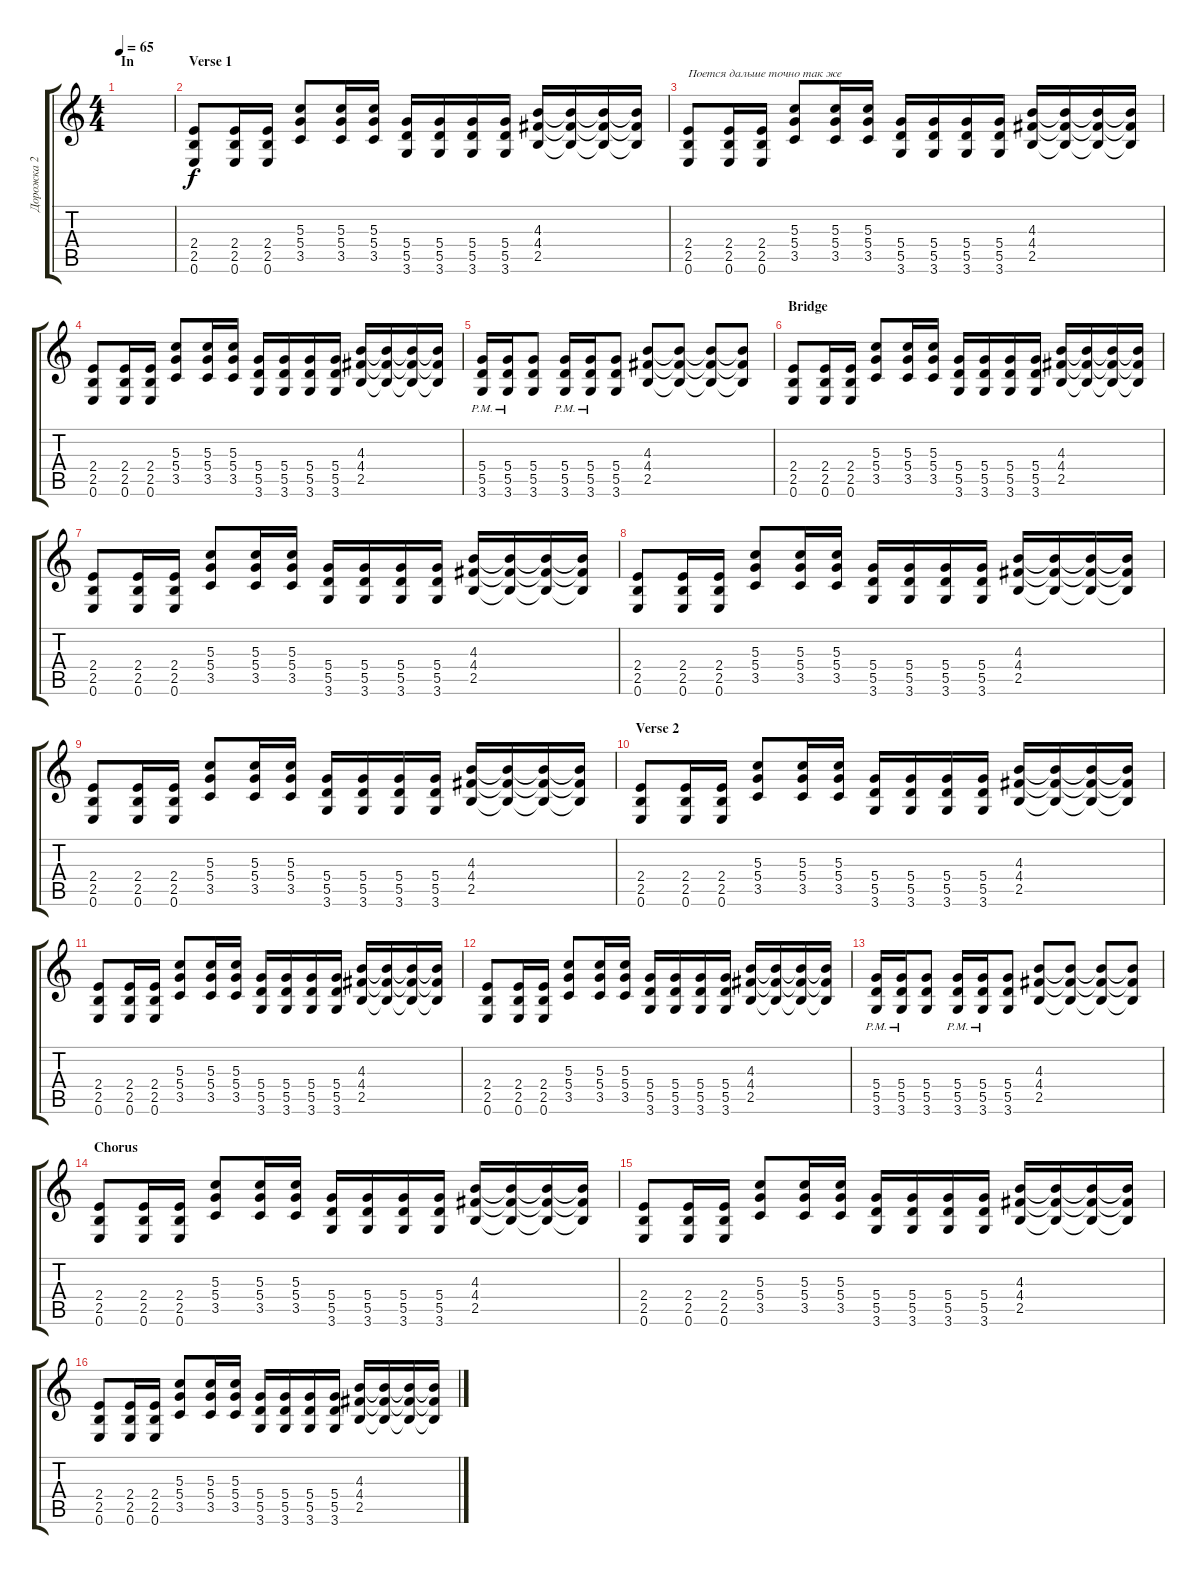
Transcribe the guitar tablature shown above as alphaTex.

\track ("Дорожка 2" "Дорожка 2") {instrument overdrivenguitar}
\staff {score tabs}
\tuning (E4 B3 G3 D3 A2 E2) {hide}
\ts (4 4)
\section ("" "In")
\tempo 65
\clef g2
\ks c
|
\section ("" "Verse 1")
(2.4 2.5 0.6).8 (2.4 2.5 0.6).16 (2.4 2.5 0.6).16 (5.3 5.4 3.5).8 (5.3 5.4 3.5).16 (5.3 5.4 3.5).16 (5.4 5.5 3.6).16 (5.4 5.5 3.6).16 (5.4 5.5 3.6).16 (5.4 5.5 3.6).16 (4.3 4.4 2.5).16 (4.3{t} 4.4{t} 2.5{t}).16 (4.3{t} 4.4{t} 2.5{t}).16 (4.3{t} 4.4{t} 2.5{t}).16 |
(2.4 2.5 0.6).8{txt "Поется дальше точно так же"} (2.4 2.5 0.6).16 (2.4 2.5 0.6).16 (5.3 5.4 3.5).8 (5.3 5.4 3.5).16 (5.3 5.4 3.5).16 (5.4 5.5 3.6).16 (5.4 5.5 3.6).16 (5.4 5.5 3.6).16 (5.4 5.5 3.6).16 (4.3 4.4 2.5).16 (4.3{t} 4.4{t} 2.5{t}).16 (4.3{t} 4.4{t} 2.5{t}).16 (4.3{t} 4.4{t} 2.5{t}).16 |
(2.4 2.5 0.6).8 (2.4 2.5 0.6).16 (2.4 2.5 0.6).16 (5.3 5.4 3.5).8 (5.3 5.4 3.5).16 (5.3 5.4 3.5).16 (5.4 5.5 3.6).16 (5.4 5.5 3.6).16 (5.4 5.5 3.6).16 (5.4 5.5 3.6).16 (4.3 4.4 2.5).16 (4.3{t} 4.4{t} 2.5{t}).16 (4.3{t} 4.4{t} 2.5{t}).16 (4.3{t} 4.4{t} 2.5{t}).16 |
(5.4{pm} 5.5{pm} 3.6{pm}).16 (5.4{pm} 5.5{pm} 3.6{pm}).16 (5.4 5.5 3.6).8 (5.4{pm} 5.5{pm} 3.6{pm}).16 (5.4{pm} 5.5{pm} 3.6{pm}).16 (5.4 5.5 3.6).8 (4.3 4.4 2.5).8 (4.3{t} 4.4{t} 2.5{t}).8 (4.3{t} 4.4{t} 2.5{t}).8 (4.3{t} 4.4{t} 2.5{t}).8 |
\section ("" "Bridge")
(2.4 2.5 0.6).8{volume 8} (2.4 2.5 0.6).16 (2.4 2.5 0.6).16 (5.3 5.4 3.5).8 (5.3 5.4 3.5).16 (5.3 5.4 3.5).16 (5.4 5.5 3.6).16 (5.4 5.5 3.6).16 (5.4 5.5 3.6).16 (5.4 5.5 3.6).16 (4.3 4.4 2.5).16 (4.3{t} 4.4{t} 2.5{t}).16 (4.3{t} 4.4{t} 2.5{t}).16 (4.3{t} 4.4{t} 2.5{t}).16 |
(2.4 2.5 0.6).8{volume 8} (2.4 2.5 0.6).16 (2.4 2.5 0.6).16 (5.3 5.4 3.5).8 (5.3 5.4 3.5).16 (5.3 5.4 3.5).16 (5.4 5.5 3.6).16 (5.4 5.5 3.6).16 (5.4 5.5 3.6).16 (5.4 5.5 3.6).16 (4.3 4.4 2.5).16 (4.3{t} 4.4{t} 2.5{t}).16 (4.3{t} 4.4{t} 2.5{t}).16 (4.3{t} 4.4{t} 2.5{t}).16 |
(2.4 2.5 0.6).8{volume 8} (2.4 2.5 0.6).16 (2.4 2.5 0.6).16 (5.3 5.4 3.5).8 (5.3 5.4 3.5).16 (5.3 5.4 3.5).16 (5.4 5.5 3.6).16 (5.4 5.5 3.6).16 (5.4 5.5 3.6).16 (5.4 5.5 3.6).16 (4.3 4.4 2.5).16 (4.3{t} 4.4{t} 2.5{t}).16 (4.3{t} 4.4{t} 2.5{t}).16 (4.3{t} 4.4{t} 2.5{t}).16 |
(2.4 2.5 0.6).8{volume 8} (2.4 2.5 0.6).16 (2.4 2.5 0.6).16 (5.3 5.4 3.5).8 (5.3 5.4 3.5).16 (5.3 5.4 3.5).16 (5.4 5.5 3.6).16 (5.4 5.5 3.6).16 (5.4 5.5 3.6).16 (5.4 5.5 3.6).16 (4.3 4.4 2.5).16 (4.3{t} 4.4{t} 2.5{t}).16 (4.3{t} 4.4{t} 2.5{t}).16 (4.3{t} 4.4{t} 2.5{t}).16 |
\section ("" "Verse 2")
(2.4 2.5 0.6).8{volume 8} (2.4 2.5 0.6).16 (2.4 2.5 0.6).16 (5.3 5.4 3.5).8 (5.3 5.4 3.5).16 (5.3 5.4 3.5).16 (5.4 5.5 3.6).16 (5.4 5.5 3.6).16 (5.4 5.5 3.6).16 (5.4 5.5 3.6).16 (4.3 4.4 2.5).16 (4.3{t} 4.4{t} 2.5{t}).16 (4.3{t} 4.4{t} 2.5{t}).16 (4.3{t} 4.4{t} 2.5{t}).16 |
(2.4 2.5 0.6).8{volume 8} (2.4 2.5 0.6).16 (2.4 2.5 0.6).16 (5.3 5.4 3.5).8 (5.3 5.4 3.5).16 (5.3 5.4 3.5).16 (5.4 5.5 3.6).16 (5.4 5.5 3.6).16 (5.4 5.5 3.6).16 (5.4 5.5 3.6).16 (4.3 4.4 2.5).16 (4.3{t} 4.4{t} 2.5{t}).16 (4.3{t} 4.4{t} 2.5{t}).16 (4.3{t} 4.4{t} 2.5{t}).16 |
(2.4 2.5 0.6).8{volume 8} (2.4 2.5 0.6).16 (2.4 2.5 0.6).16 (5.3 5.4 3.5).8 (5.3 5.4 3.5).16 (5.3 5.4 3.5).16 (5.4 5.5 3.6).16 (5.4 5.5 3.6).16 (5.4 5.5 3.6).16 (5.4 5.5 3.6).16 (4.3 4.4 2.5).16 (4.3{t} 4.4{t} 2.5{t}).16 (4.3{t} 4.4{t} 2.5{t}).16 (4.3{t} 4.4{t} 2.5{t}).16 |
(5.4{pm} 5.5{pm} 3.6{pm}).16 (5.4{pm} 5.5{pm} 3.6{pm}).16 (5.4 5.5 3.6).8 (5.4{pm} 5.5{pm} 3.6{pm}).16 (5.4{pm} 5.5{pm} 3.6{pm}).16 (5.4 5.5 3.6).8 (4.3 4.4 2.5).8 (4.3{t} 4.4{t} 2.5{t}).8 (4.3{t} 4.4{t} 2.5{t}).8 (4.3{t} 4.4{t} 2.5{t}).8 |
\section ("" "Chorus")
(2.4 2.5 0.6).8{volume 8} (2.4 2.5 0.6).16 (2.4 2.5 0.6).16 (5.3 5.4 3.5).8 (5.3 5.4 3.5).16 (5.3 5.4 3.5).16 (5.4 5.5 3.6).16 (5.4 5.5 3.6).16 (5.4 5.5 3.6).16 (5.4 5.5 3.6).16 (4.3 4.4 2.5).16 (4.3{t} 4.4{t} 2.5{t}).16 (4.3{t} 4.4{t} 2.5{t}).16 (4.3{t} 4.4{t} 2.5{t}).16 |
(2.4 2.5 0.6).8{volume 8} (2.4 2.5 0.6).16 (2.4 2.5 0.6).16 (5.3 5.4 3.5).8 (5.3 5.4 3.5).16 (5.3 5.4 3.5).16 (5.4 5.5 3.6).16 (5.4 5.5 3.6).16 (5.4 5.5 3.6).16 (5.4 5.5 3.6).16 (4.3 4.4 2.5).16 (4.3{t} 4.4{t} 2.5{t}).16 (4.3{t} 4.4{t} 2.5{t}).16 (4.3{t} 4.4{t} 2.5{t}).16 |
(2.4 2.5 0.6).8{volume 8} (2.4 2.5 0.6).16 (2.4 2.5 0.6).16 (5.3 5.4 3.5).8 (5.3 5.4 3.5).16 (5.3 5.4 3.5).16 (5.4 5.5 3.6).16 (5.4 5.5 3.6).16 (5.4 5.5 3.6).16 (5.4 5.5 3.6).16 (4.3 4.4 2.5).16 (4.3{t} 4.4{t} 2.5{t}).16 (4.3{t} 4.4{t} 2.5{t}).16 (4.3{t} 4.4{t} 2.5{t}).16
